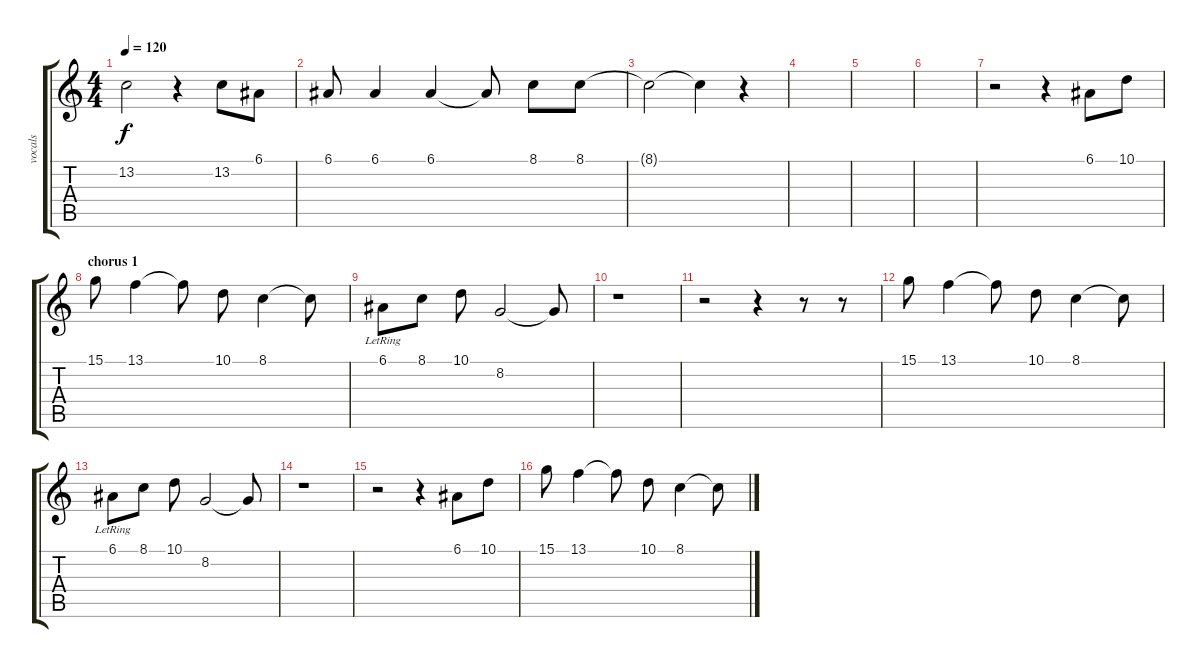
\track ("vocals" "vocals") {instrument brightacousticpiano}
\staff {score tabs}
\tuning (E4 B3 G3 D3 A2 E2) {hide}
\ts (4 4)
\tempo 120
\clef g2
\ks c
13.2{t}.2{dy f} r.4 13.2.8 6.1.8 |
6.1.8 6.1.4 6.1.4 6.1{t}.8 8.1.8 8.1.8 |
8.1{t}.2 8.1{t}.4 r.4 |
|
|
|
r.2 r.4 6.1.8 10.1.8 |
\section ("" "chorus 1")
15.1.8 13.1.4 13.1{t}.8 10.1.8 8.1.4 8.1{t}.8 |
6.1{lr}.8 8.1.8 10.1.8 8.2.2 8.2{t}.8 |
r.1 |
r.2 r.4 r.8 r.8 |
15.1.8 13.1.4 13.1{t}.8 10.1.8 8.1.4 8.1{t}.8 |
6.1{lr}.8 8.1.8 10.1.8 8.2.2 8.2{t}.8 |
r.1 |
r.2 r.4 6.1.8 10.1.8 |
15.1.8 13.1.4 13.1{t}.8 10.1.8 8.1.4 8.1{t}.8
